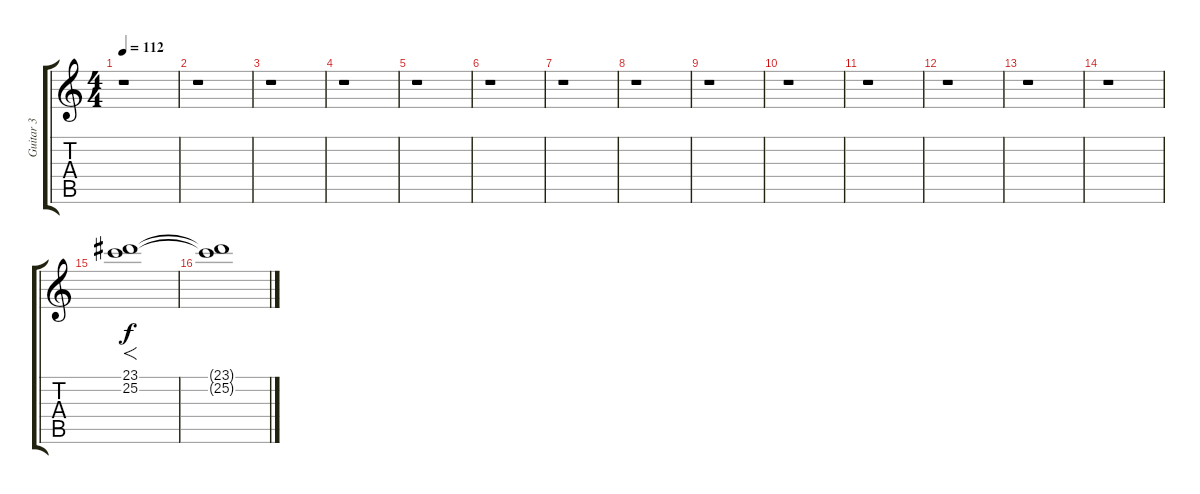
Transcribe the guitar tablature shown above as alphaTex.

\track ("Guitar 3" "Guitar 3") {instrument viola}
\staff {score tabs}
\tuning (E4 B3 G3 D3 A2 E2) {hide}
\ts (4 4)
\tempo 112
\clef g2
\ks c
r.1{dy f} |
r.1 |
r.1 |
r.1 |
r.1 |
r.1 |
r.1 |
r.1 |
r.1 |
r.1 |
r.1 |
r.1 |
r.1 |
r.1 |
(23.1 25.2).1{f} |
(23.1{t} 25.2{t}).1
